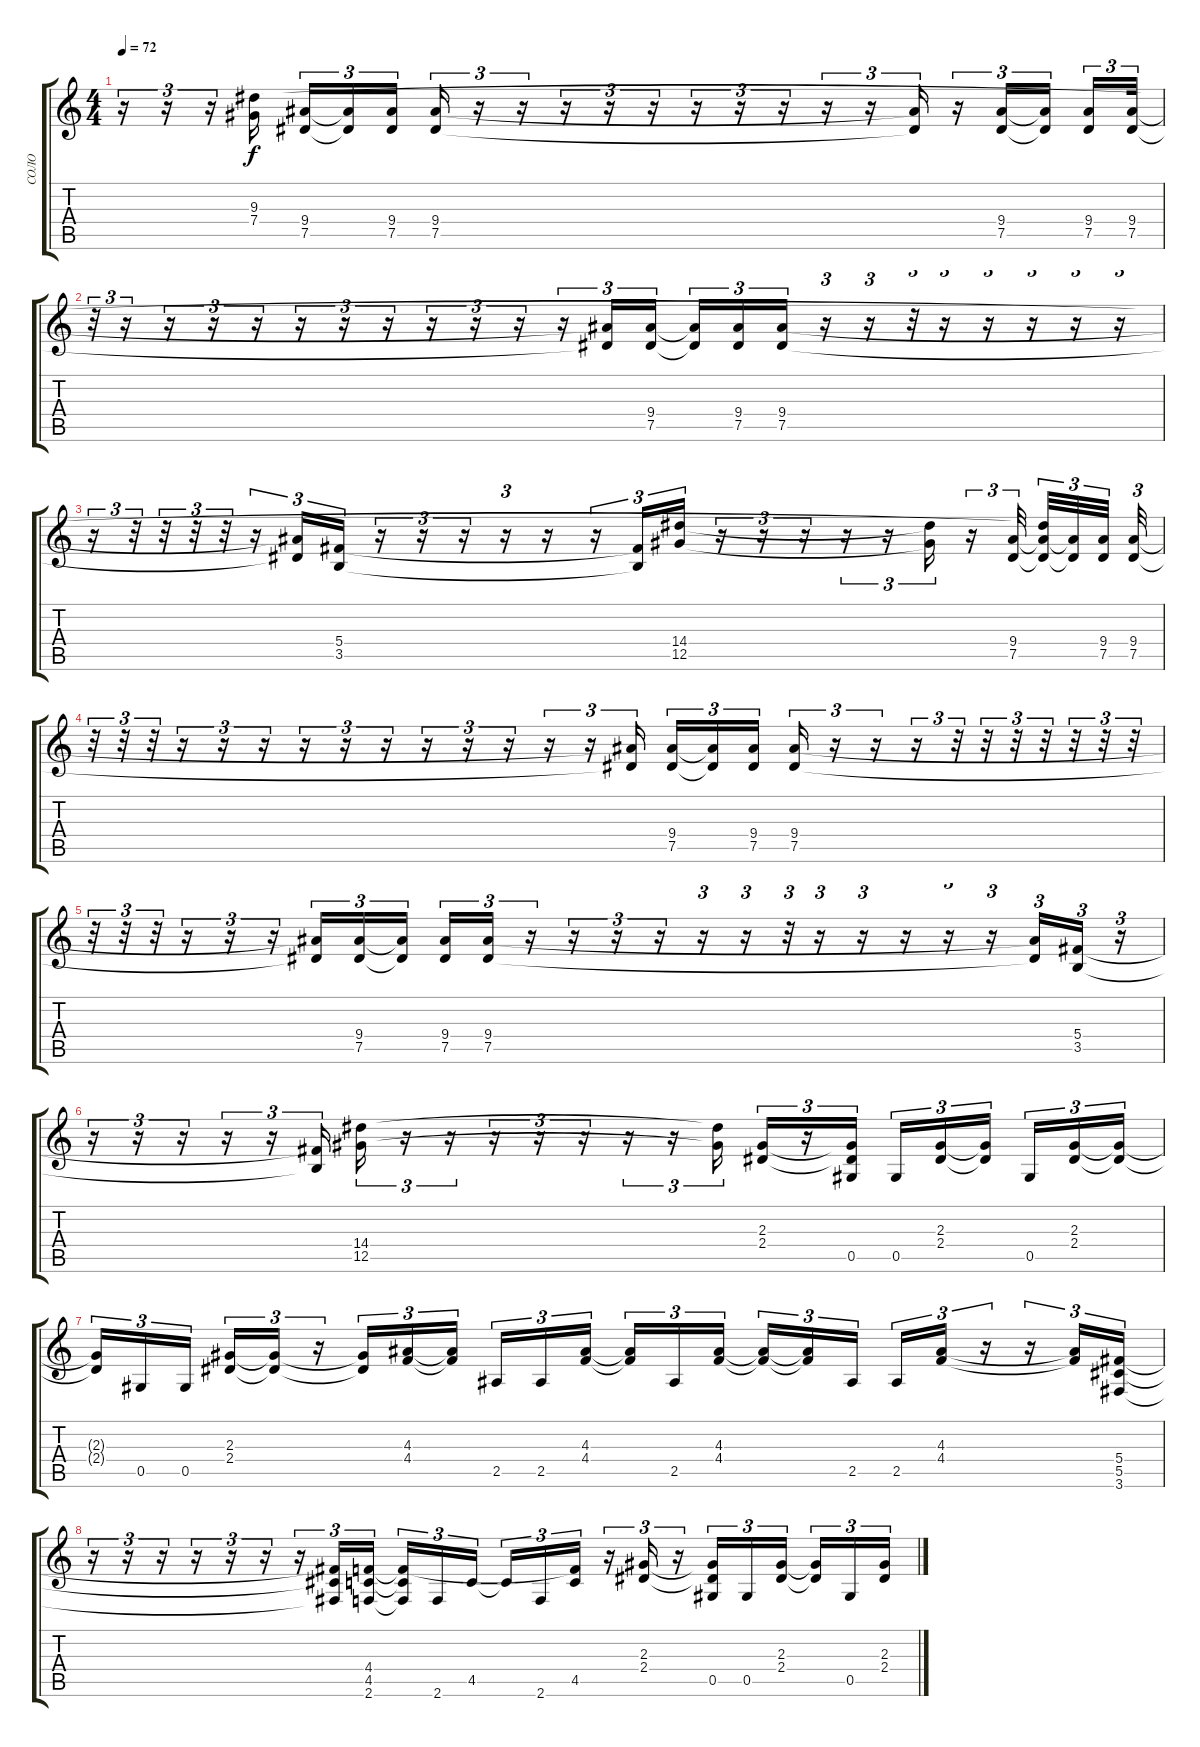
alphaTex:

\track ("СОЛО" "СОЛО") {instrument overdrivenguitar}
\staff {score tabs}
\tuning (Eb4 Bb3 Gb3 Db3 Ab2 Eb2) {hide}
\ts (4 4)
\tempo 72
\clef g2
\ks c
r.16{tu (3 2) dy f} r.16{tu (3 2)} r.16{tu (3 2)} (9.3{t} 7.4{t}).16{beam splitsecondary} (9.4 7.5).16{tu (3 2)} (9.4{t} 7.5{t}).16{tu (3 2)} (9.4 7.5).16{tu (3 2)} (9.4 7.5).16{tu (3 2)} r.16{tu (3 2)} r.16{tu (3 2)} r.16{tu (3 2)} r.16{tu (3 2)} r.16{tu (3 2)} r.16{tu (3 2)} r.16{tu (3 2)} r.16{tu (3 2)} r.16{tu (3 2)} r.16{tu (3 2)} (9.4{t} 7.5{t}).16{tu (3 2)} r.16{tu (3 2)} (9.4 7.5).16{tu (3 2)} (9.4{t} 7.5{t}).16{tu (3 2) beam splitsecondary} (9.4 7.5).16{tu (3 2)} (9.4 7.5).32{tu (3 2)} |
r.32{tu (3 2)} r.16{tu (3 2)} r.16{tu (3 2)} r.16{tu (3 2)} r.16{tu (3 2)} r.16{tu (3 2)} r.16{tu (3 2)} r.16{tu (3 2)} r.16{tu (3 2)} r.16{tu (3 2)} r.16{tu (3 2)} r.16{tu (3 2)} (9.4{t} 7.5{t}).16{tu (3 2)} (9.4 7.5).16{tu (3 2) beam splitsecondary} (9.4{t} 7.5{t}).16{tu (3 2)} (9.4 7.5).16{tu (3 2)} (9.4 7.5).16{tu (3 2)} r.16{tu (3 2)} r.16{tu (3 2)} r.32{tu (3 2)} r.16{tu (3 2)} r.16{tu (3 2)} r.16{tu (3 2)} r.16{tu (3 2)} r.16{tu (3 2)} |
r.16{tu (3 2)} r.32{tu (3 2)} r.32{tu (3 2)} r.32{tu (3 2)} r.32{tu (3 2)} r.16{tu (3 2)} (9.4{t} 7.5{t}).16{tu (3 2)} (5.4 3.5).16{tu (3 2)} r.16{tu (3 2)} r.16{tu (3 2)} r.16{tu (3 2)} r.16{tu (3 2)} r.16 r.16{tu (3 2)} (5.4{t} 3.5{t}).16{tu (3 2)} (14.4 12.5).16{tu (3 2)} r.16{tu (3 2)} r.16{tu (3 2)} r.16{tu (3 2)} r.16{tu (3 2)} r.16{tu (3 2)} (14.4{t} 12.5{t}).16{tu (3 2)} r.16{tu (3 2)} (9.4 7.5).32{tu (3 2) beam splitsecondary} (9.3{t} 9.4{t} 7.5{t}).32{tu (3 2)} (9.4{t} 7.5{t}).32{tu (3 2)} (9.4 7.5).32{tu (3 2) beam splitsecondary} (9.4 7.5).32{tu (3 2)} |
r.32{tu (3 2)} r.32{tu (3 2)} r.32{tu (3 2)} r.16{tu (3 2)} r.16{tu (3 2)} r.16{tu (3 2)} r.16{tu (3 2)} r.16{tu (3 2)} r.16{tu (3 2)} r.16{tu (3 2)} r.16{tu (3 2)} r.16{tu (3 2)} r.16{tu (3 2)} r.16{tu (3 2)} (9.4{t} 7.5{t}).16{tu (3 2) beam splitsecondary} (9.4 7.5).16{tu (3 2)} (9.4{t} 7.5{t}).16{tu (3 2)} (9.4 7.5).16{tu (3 2) beam splitsecondary} (9.4 7.5).16{tu (3 2)} r.16{tu (3 2)} r.16{tu (3 2)} r.16{tu (3 2)} r.32{tu (3 2)} r.32{tu (3 2)} r.32{tu (3 2)} r.32{tu (3 2)} r.32{tu (3 2)} r.32{tu (3 2)} r.32{tu (3 2)} |
r.32{tu (3 2)} r.32{tu (3 2)} r.32{tu (3 2)} r.16{tu (3 2)} r.16{tu (3 2)} r.16{tu (3 2)} (9.4{t} 7.5{t}).16{tu (3 2)} (9.4 7.5).16{tu (3 2)} (9.4{t} 7.5{t}).16{tu (3 2) beam splitsecondary} (9.4 7.5).16{tu (3 2)} (9.4 7.5).16{tu (3 2)} r.16{tu (3 2)} r.16{tu (3 2)} r.16{tu (3 2)} r.16{tu (3 2)} r.16{tu (3 2)} r.16{tu (3 2)} r.32{tu (3 2)} r.16{tu (3 2)} r.16{tu (3 2)} r.16{tu (3 2)} r.16{tu (3 2)} r.16{tu (3 2)} (9.4{t} 7.5{t}).16{tu (3 2)} (5.4 3.5).16{tu (3 2)} r.16{tu (3 2)} |
r.16{tu (3 2)} r.16{tu (3 2)} r.16{tu (3 2)} r.16{tu (3 2)} r.16{tu (3 2)} (5.4{t} 3.5{t}).16{tu (3 2)} (14.4 12.5).16{tu (3 2)} r.16{tu (3 2)} r.16{tu (3 2)} r.16{tu (3 2)} r.16{tu (3 2)} r.16{tu (3 2)} r.16{tu (3 2)} r.16{tu (3 2)} (14.4{t} 12.5{t}).16{tu (3 2)} (2.3 2.4).16{tu (3 2)} r.16{tu (3 2)} (2.3{t} 2.4{t} 0.5).16{tu (3 2)} 0.5.16{tu (3 2)} (2.3 2.4).16{tu (3 2)} (2.3{t} 2.4{t}).16{tu (3 2) beam splitsecondary} 0.5.16{tu (3 2)} (2.3 2.4).16{tu (3 2)} (2.3{t} 2.4{t}).16{tu (3 2)} |
(2.3{t} 2.4{t}).16{tu (3 2)} 0.5.16{tu (3 2)} 0.5.16{tu (3 2) beam splitsecondary} (2.3 2.4).16{tu (3 2)} (2.3{t} 2.4{t}).16{tu (3 2)} r.16{tu (3 2)} (2.3{t} 2.4{t}).16{tu (3 2)} (4.3 4.4).16{tu (3 2)} (4.3{t} 4.4{t}).16{tu (3 2) beam splitsecondary} 2.5.16{tu (3 2)} 2.5.16{tu (3 2)} (4.3 4.4).16{tu (3 2)} (4.3{t} 4.4{t}).16{tu (3 2)} 2.5.16{tu (3 2)} (4.3 4.4).16{tu (3 2) beam splitsecondary} (4.3{t} 4.4{t}).16{tu (3 2)} (4.3{t} 4.4{t}).16{tu (3 2)} 2.5.16{tu (3 2)} 2.5.16{tu (3 2)} (4.3 4.4).16{tu (3 2)} r.16{tu (3 2)} r.16{tu (3 2)} (4.3{t} 4.4{t}).16{tu (3 2)} (5.4 5.5 3.6).16{tu (3 2)} |
r.16{tu (3 2)} r.16{tu (3 2)} r.16{tu (3 2)} r.16{tu (3 2)} r.16{tu (3 2)} r.16{tu (3 2)} r.16{tu (3 2)} (5.4{t} 5.5{t} 3.6{t}).16{tu (3 2)} (4.4 4.5 2.6).16{tu (3 2) beam splitsecondary} (4.4{t} 4.5{t} 2.6{t}).16{tu (3 2)} 2.6.16{tu (3 2)} 4.5.16{tu (3 2)} 4.5{t}.16{tu (3 2)} 2.6.16{tu (3 2)} (4.4{t} 4.5).16{tu (3 2)} r.16{tu (3 2)} (2.3 2.4).16{tu (3 2)} r.16{tu (3 2)} (2.3{t} 2.4{t} 0.5).16{tu (3 2)} 0.5.16{tu (3 2)} (2.3 2.4).16{tu (3 2) beam splitsecondary} (2.3{t} 2.4{t}).16{tu (3 2)} 0.5.16{tu (3 2)} (2.3 2.4).16{tu (3 2)}
